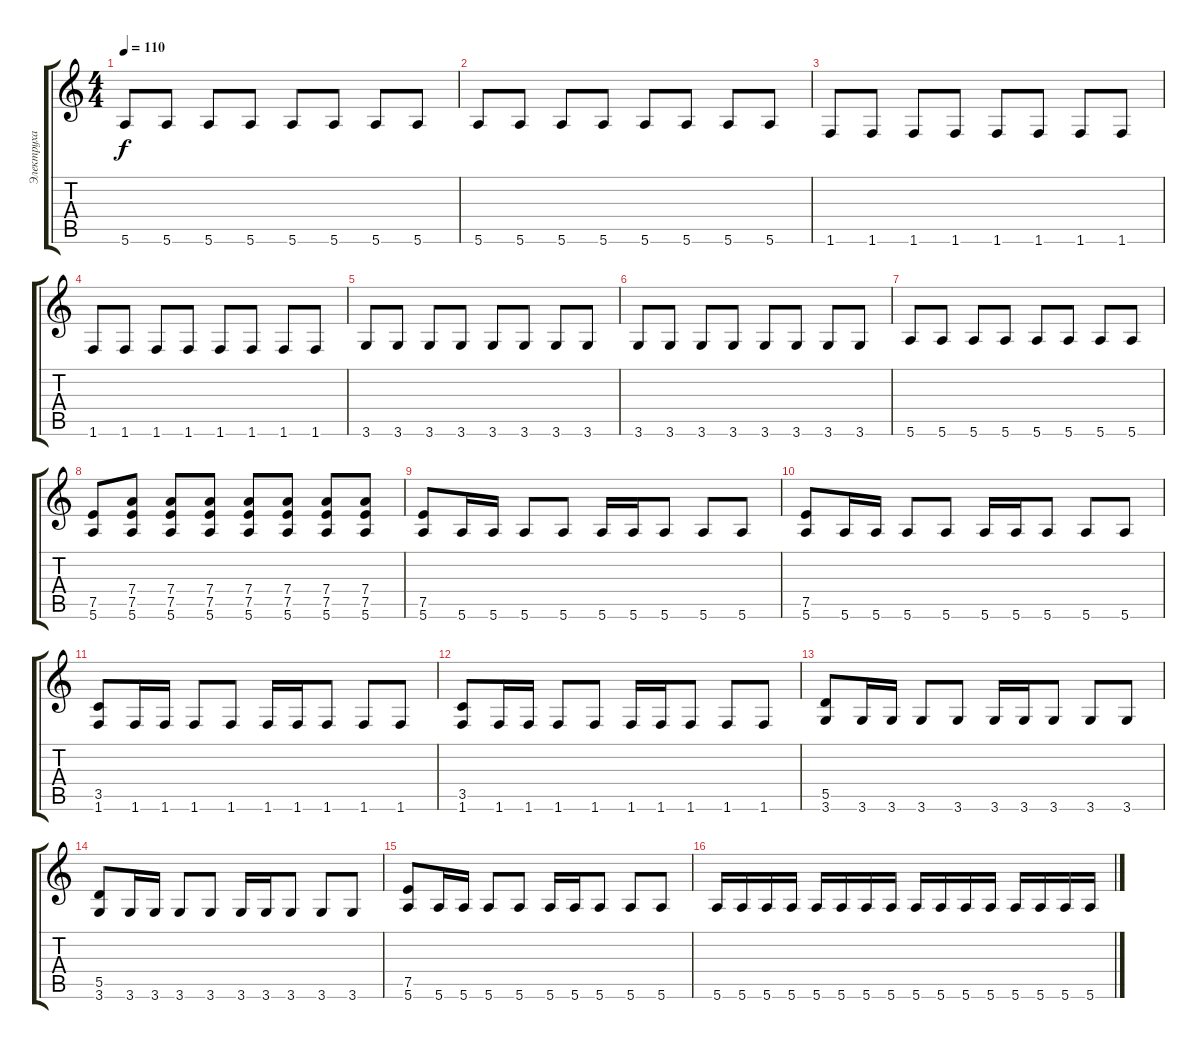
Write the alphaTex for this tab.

\track ("Электруха" "Электруха") {instrument overdrivenguitar}
\staff {score tabs}
\tuning (E4 B3 G3 D3 A2 E2) {hide}
\ts (4 4)
\tempo 110
\clef g2
\ks c
5.6.8{dy f} 5.6.8 5.6.8 5.6.8 5.6.8 5.6.8 5.6.8 5.6.8 |
5.6.8 5.6.8 5.6.8 5.6.8 5.6.8 5.6.8 5.6.8 5.6.8 |
1.6.8 1.6.8 1.6.8 1.6.8 1.6.8 1.6.8 1.6.8 1.6.8 |
1.6.8 1.6.8 1.6.8 1.6.8 1.6.8 1.6.8 1.6.8 1.6.8 |
3.6.8 3.6.8 3.6.8 3.6.8 3.6.8 3.6.8 3.6.8 3.6.8 |
3.6.8 3.6.8 3.6.8 3.6.8 3.6.8 3.6.8 3.6.8 3.6.8 |
5.6.8 5.6.8 5.6.8 5.6.8 5.6.8 5.6.8 5.6.8 5.6.8 |
(7.5 5.6).8 (7.4 7.5 5.6).8 (7.4 7.5 5.6).8 (7.4 7.5 5.6).8 (7.4 7.5 5.6).8 (7.4 7.5 5.6).8 (7.4 7.5 5.6).8 (7.4 7.5 5.6).8 |
(7.5 5.6).8 5.6.16 5.6.16 5.6.8 5.6.8 5.6.16 5.6.16 5.6.8 5.6.8 5.6.8 |
(7.5 5.6).8 5.6.16 5.6.16 5.6.8 5.6.8 5.6.16 5.6.16 5.6.8 5.6.8 5.6.8 |
(3.5 1.6).8 1.6.16 1.6.16 1.6.8 1.6.8 1.6.16 1.6.16 1.6.8 1.6.8 1.6.8 |
(3.5 1.6).8 1.6.16 1.6.16 1.6.8 1.6.8 1.6.16 1.6.16 1.6.8 1.6.8 1.6.8 |
(5.5 3.6).8 3.6.16 3.6.16 3.6.8 3.6.8 3.6.16 3.6.16 3.6.8 3.6.8 3.6.8 |
(5.5 3.6).8 3.6.16 3.6.16 3.6.8 3.6.8 3.6.16 3.6.16 3.6.8 3.6.8 3.6.8 |
(7.5 5.6).8 5.6.16 5.6.16 5.6.8 5.6.8 5.6.16 5.6.16 5.6.8 5.6.8 5.6.8 |
5.6.16 5.6.16 5.6.16 5.6.16 5.6.16 5.6.16 5.6.16 5.6.16 5.6.16 5.6.16 5.6.16 5.6.16 5.6.16 5.6.16 5.6.16 5.6.16
